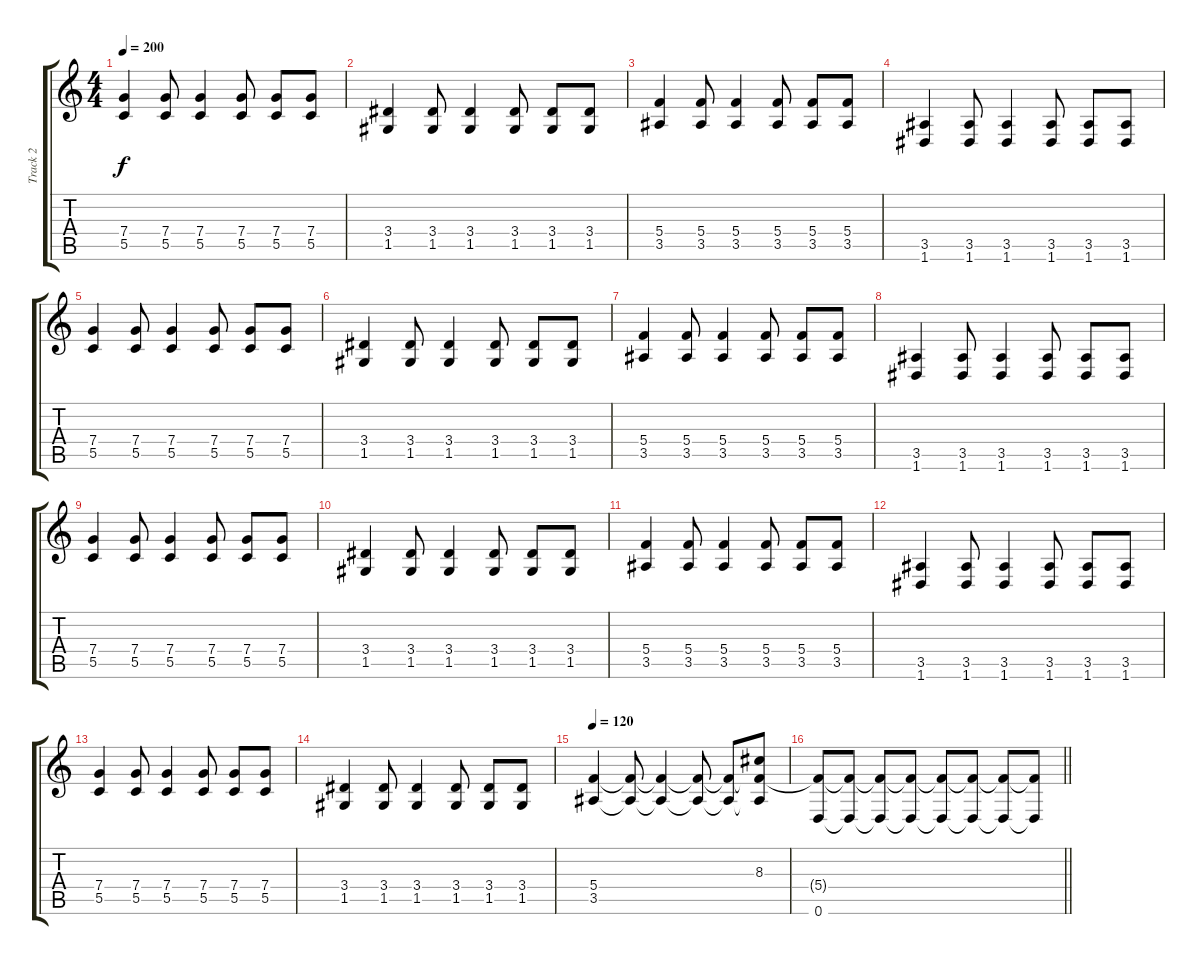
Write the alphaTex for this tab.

\track ("Track 2" "Track 2") {instrument distortionguitar}
\staff {score tabs}
\tuning (D4 A3 F3 C3 G2 D2) {hide}
\ts (4 4)
\tempo 200
\clef g2
\ks c
(7.4 5.5).4{dy f} (7.4 5.5).8 (7.4 5.5).4 (7.4 5.5).8 (7.4 5.5).8 (7.4 5.5).8 |
(3.4 1.5).4 (3.4 1.5).8 (3.4 1.5).4 (3.4 1.5).8 (3.4 1.5).8 (3.4 1.5).8 |
(5.4 3.5).4 (5.4 3.5).8 (5.4 3.5).4 (5.4 3.5).8 (5.4 3.5).8 (5.4 3.5).8 |
(3.5 1.6).4 (3.5 1.6).8 (3.5 1.6).4 (3.5 1.6).8 (3.5 1.6).8 (3.5 1.6).8 |
(7.4 5.5).4 (7.4 5.5).8 (7.4 5.5).4 (7.4 5.5).8 (7.4 5.5).8 (7.4 5.5).8 |
(3.4 1.5).4 (3.4 1.5).8 (3.4 1.5).4 (3.4 1.5).8 (3.4 1.5).8 (3.4 1.5).8 |
(5.4 3.5).4 (5.4 3.5).8 (5.4 3.5).4 (5.4 3.5).8 (5.4 3.5).8 (5.4 3.5).8 |
(3.5 1.6).4 (3.5 1.6).8 (3.5 1.6).4 (3.5 1.6).8 (3.5 1.6).8 (3.5 1.6).8 |
(7.4 5.5).4 (7.4 5.5).8 (7.4 5.5).4 (7.4 5.5).8 (7.4 5.5).8 (7.4 5.5).8 |
(3.4 1.5).4 (3.4 1.5).8 (3.4 1.5).4 (3.4 1.5).8 (3.4 1.5).8 (3.4 1.5).8 |
(5.4 3.5).4 (5.4 3.5).8 (5.4 3.5).4 (5.4 3.5).8 (5.4 3.5).8 (5.4 3.5).8 |
(3.5 1.6).4 (3.5 1.6).8 (3.5 1.6).4 (3.5 1.6).8 (3.5 1.6).8 (3.5 1.6).8 |
(7.4 5.5).4 (7.4 5.5).8 (7.4 5.5).4 (7.4 5.5).8 (7.4 5.5).8 (7.4 5.5).8 |
(3.4 1.5).4 (3.4 1.5).8 (3.4 1.5).4 (3.4 1.5).8 (3.4 1.5).8 (3.4 1.5).8 |
\tempo 120
(5.4 3.5).4 (5.4{t} 3.5{t}).8 (5.4{t} 3.5{t}).4 (5.4{t} 3.5{t}).8 (5.4{t} 3.5{t}).8 (8.3 5.4{t} 3.5{t}).8 |
\barLineRight lightlight
(5.4{t} 0.6).8 (5.4{t} 0.6{t}).8 (5.4{t} 0.6{t}).8 (5.4{t} 0.6{t}).8 (5.4{t} 0.6{t}).8 (5.4{t} 0.6{t}).8 (5.4{t} 0.6{t}).8 (5.4{t} 0.6{t}).8
